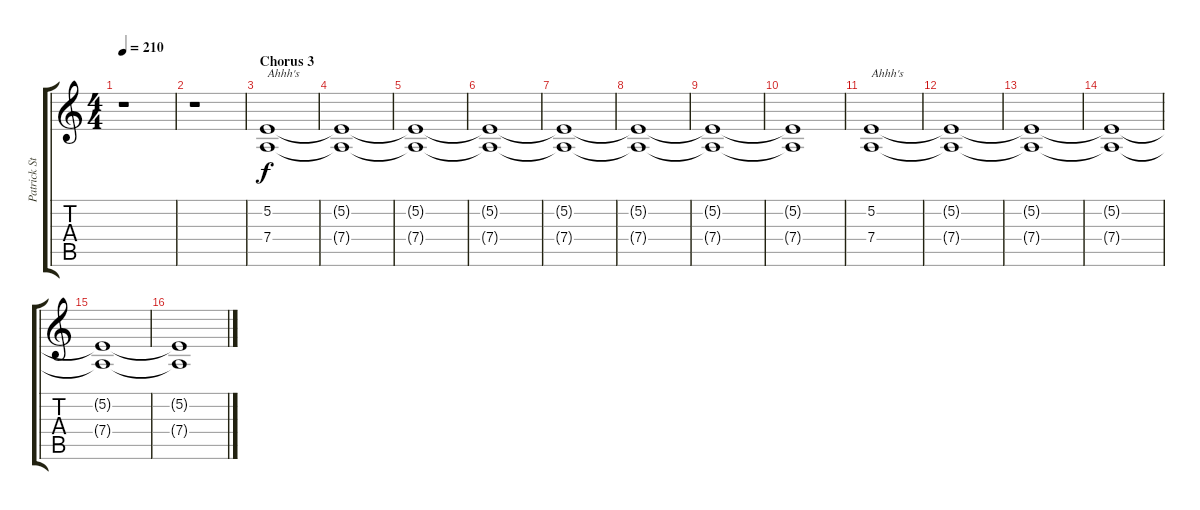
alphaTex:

\track ("Patrick Stump (Backing Vocals)" "Patrick St") {instrument oboe}
\staff {score tabs}
\tuning (E4 B3 G3 D3 A2 E2) {hide}
\ts (4 4)
\tempo 210
\clef g2
\ks c
r.1{dy f} |
r.1 |
\section ("" "Chorus 3")
(5.2 7.4).1{txt "Ahhh's" volume 12} |
(5.2{t} 7.4{t}).1 |
(5.2{t} 7.4{t}).1 |
(5.2{t} 7.4{t}).1 |
(5.2{t} 7.4{t}).1 |
(5.2{t} 7.4{t}).1 |
(5.2{t} 7.4{t}).1 |
(5.2{t} 7.4{t}).1 |
(5.2 7.4).1{txt "Ahhh's" volume 12} |
(5.2{t} 7.4{t}).1 |
(5.2{t} 7.4{t}).1 |
(5.2{t} 7.4{t}).1 |
(5.2{t} 7.4{t}).1 |
(5.2{t} 7.4{t}).1
